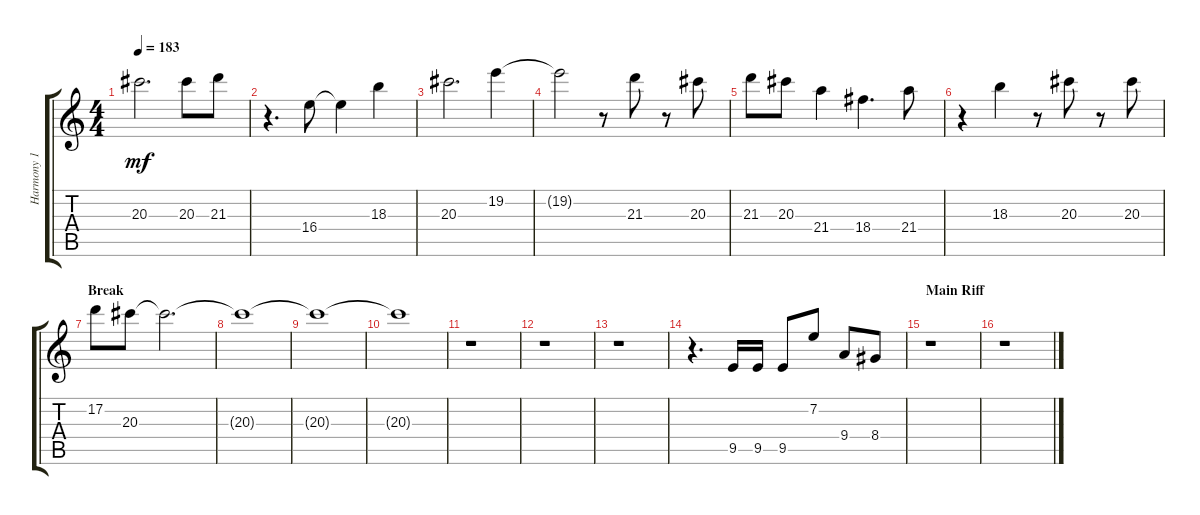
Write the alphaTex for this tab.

\track ("Harmony 1" "Harmony 1") {instrument overdrivenguitar}
\staff {score tabs}
\tuning (D4 A3 F3 C3 G2 C2) {hide}
\ts (4 4)
\tempo 183
\clef g2
\ks aminor
20.3.2{d dy mf} 20.3.8 21.3.8 |
r.4{d} 16.4.8 16.4{t}.4 18.3.4 |
20.3.2{d} 19.2.4 |
19.2{t}.2 r.8 21.3.8 r.8 20.3.8 |
21.3.8 20.3.8 21.4.4 18.4.4{d} 21.4.8 |
r.4 18.3.4 r.8 20.3.8 r.8 20.3.8 |
\section ("" "Break")
17.2.8 20.3.8 20.3{t}.2{d} |
20.3{t}.1 |
20.3{t}.1 |
20.3{t}.1 |
r.1 |
r.1 |
r.1 |
r.4{d} 9.5.16 9.5.16 9.5.8 7.2.8 9.4.8 8.4.8 |
\section ("" "Main Riff")
r.1 |
r.1
